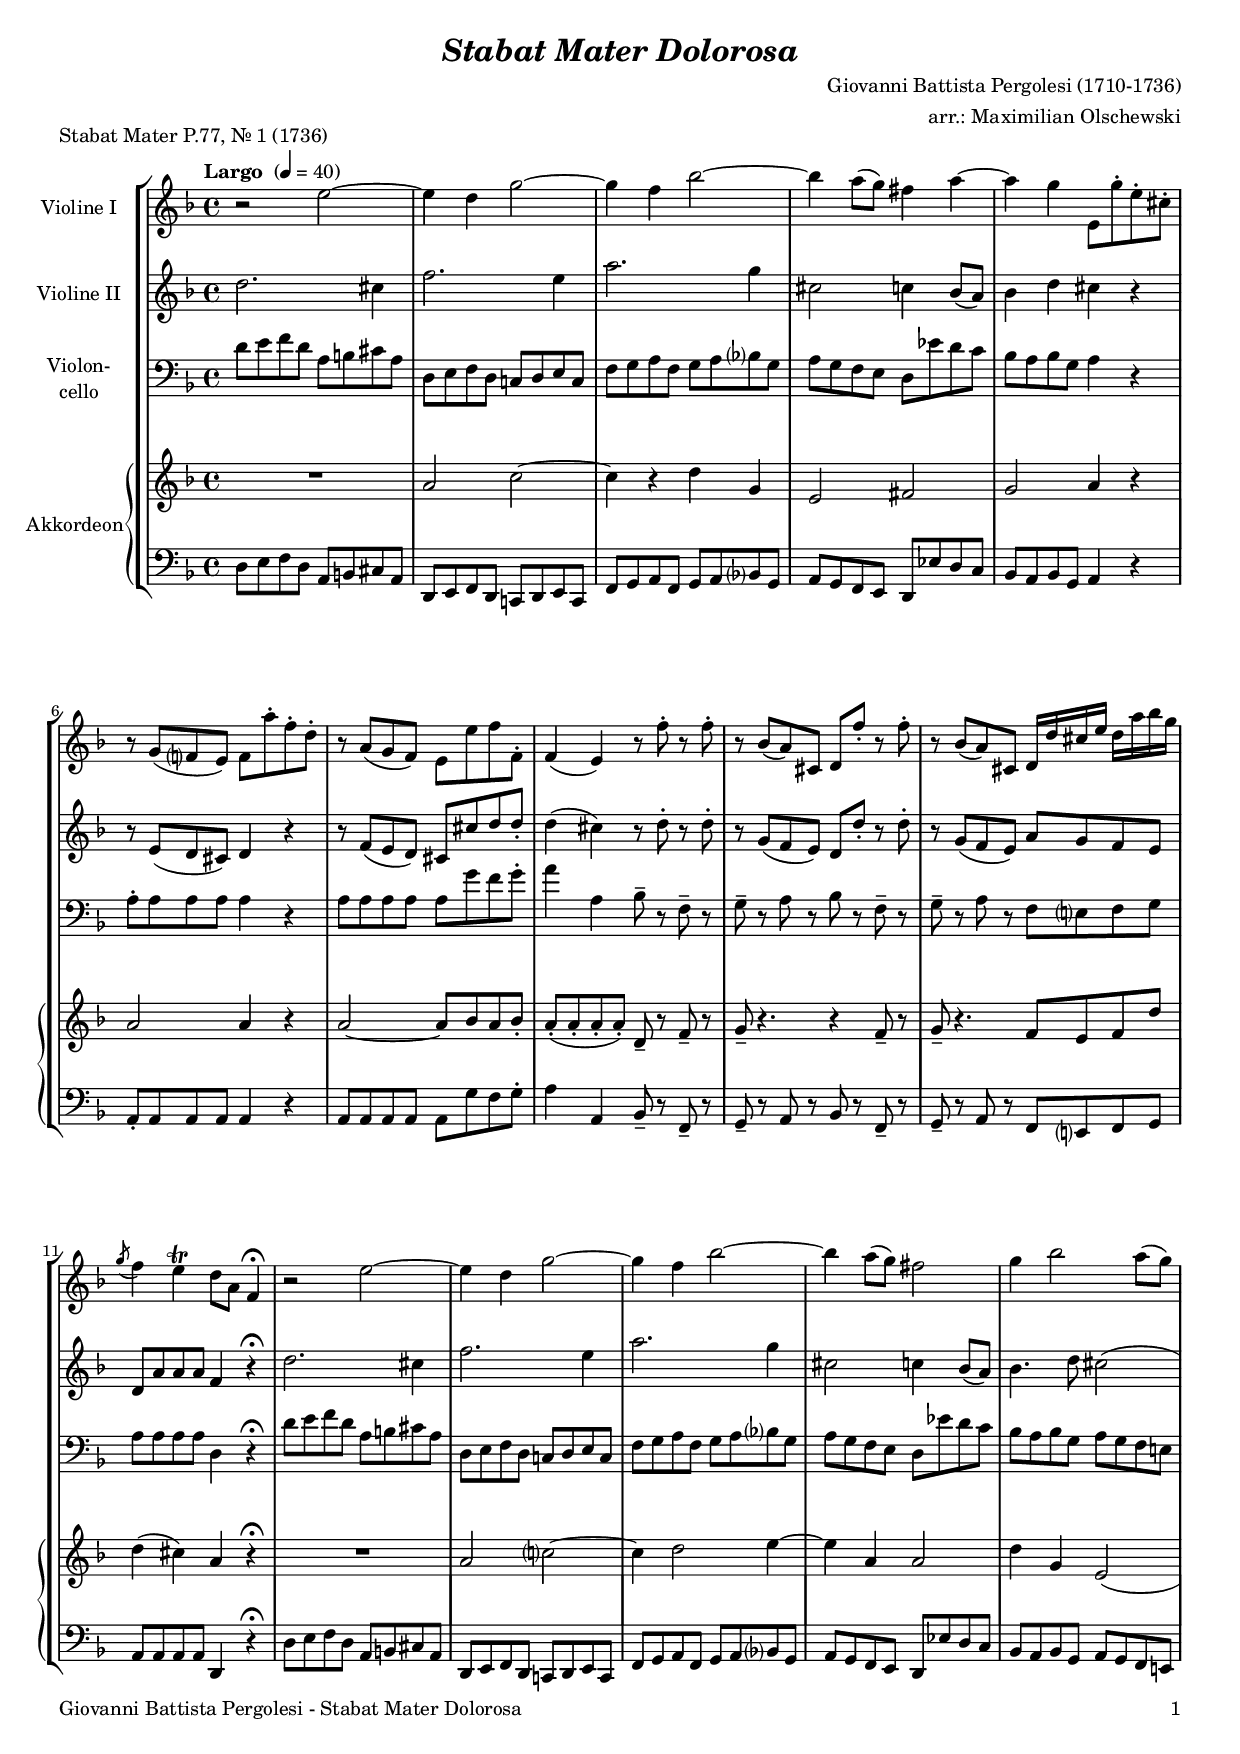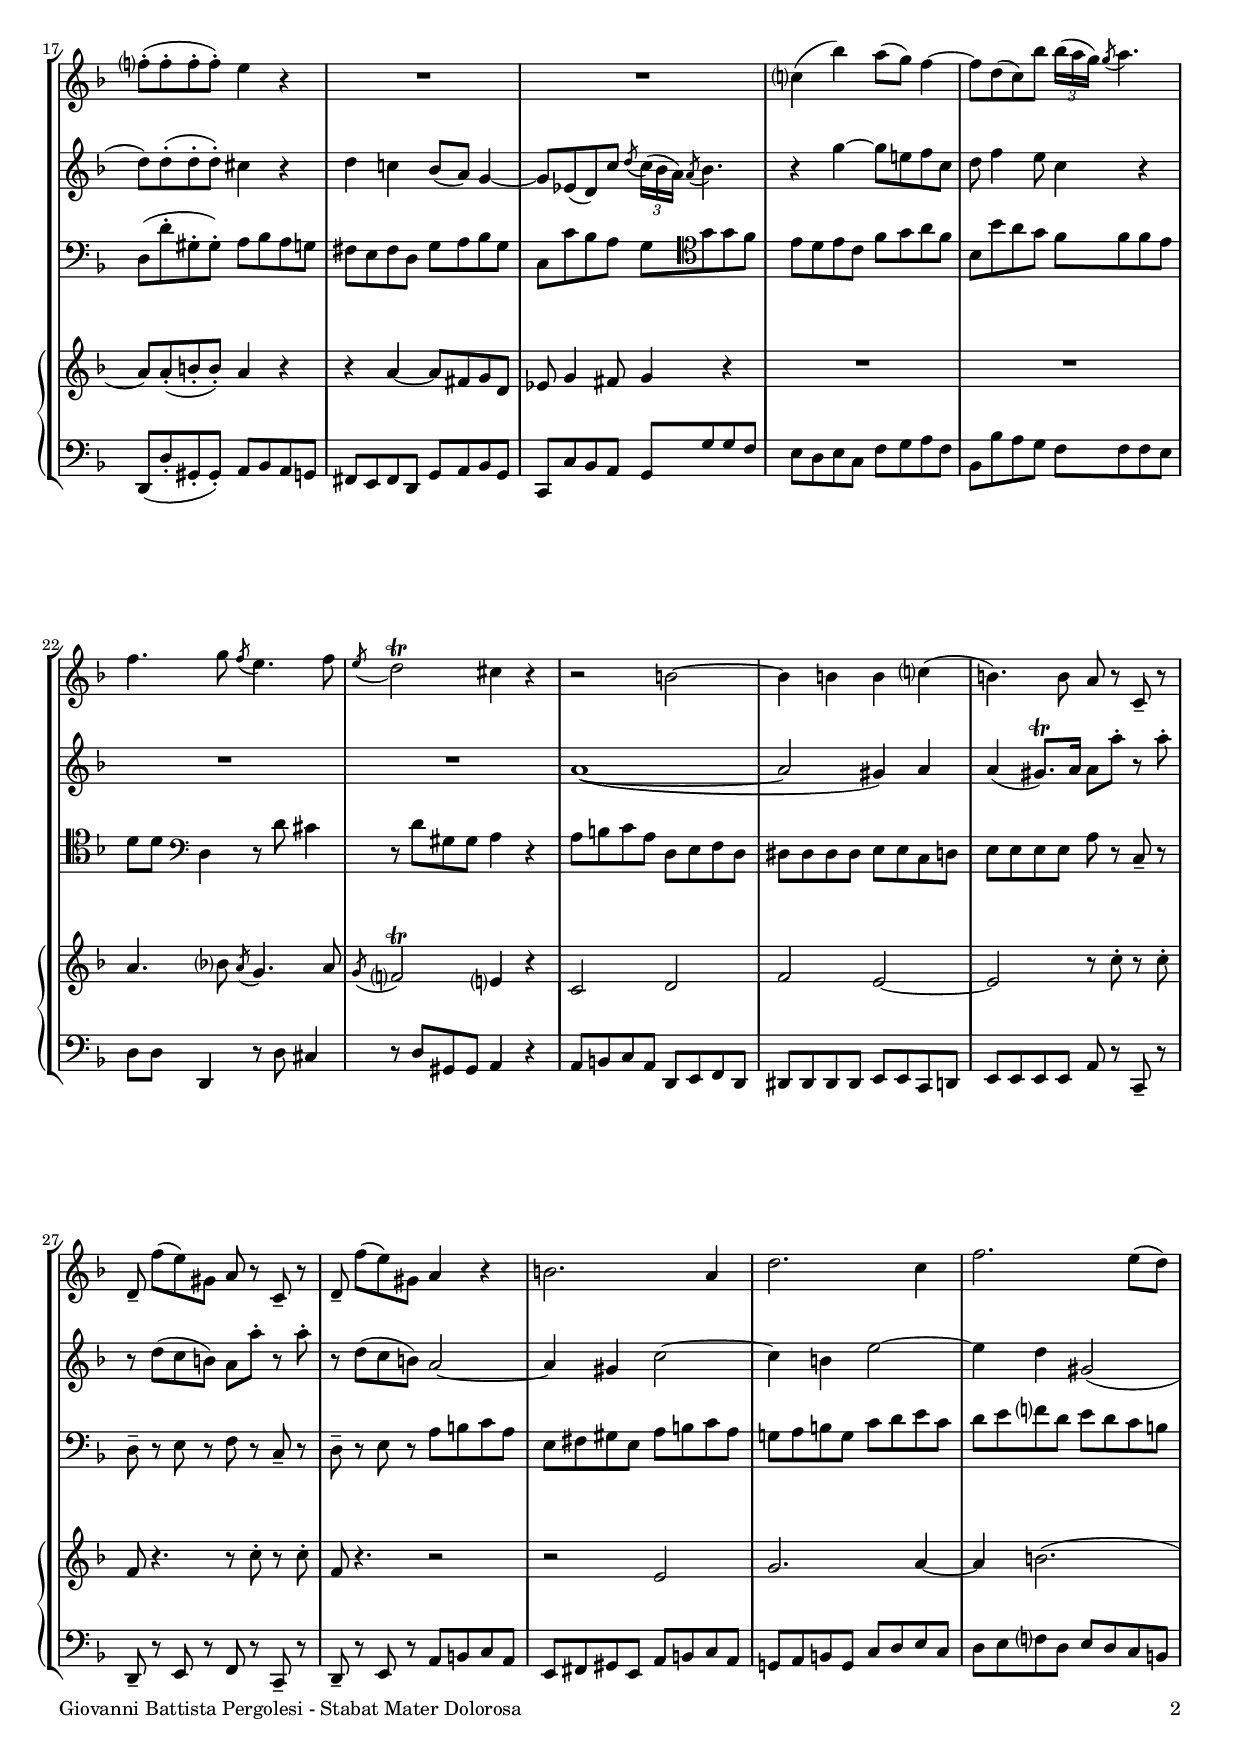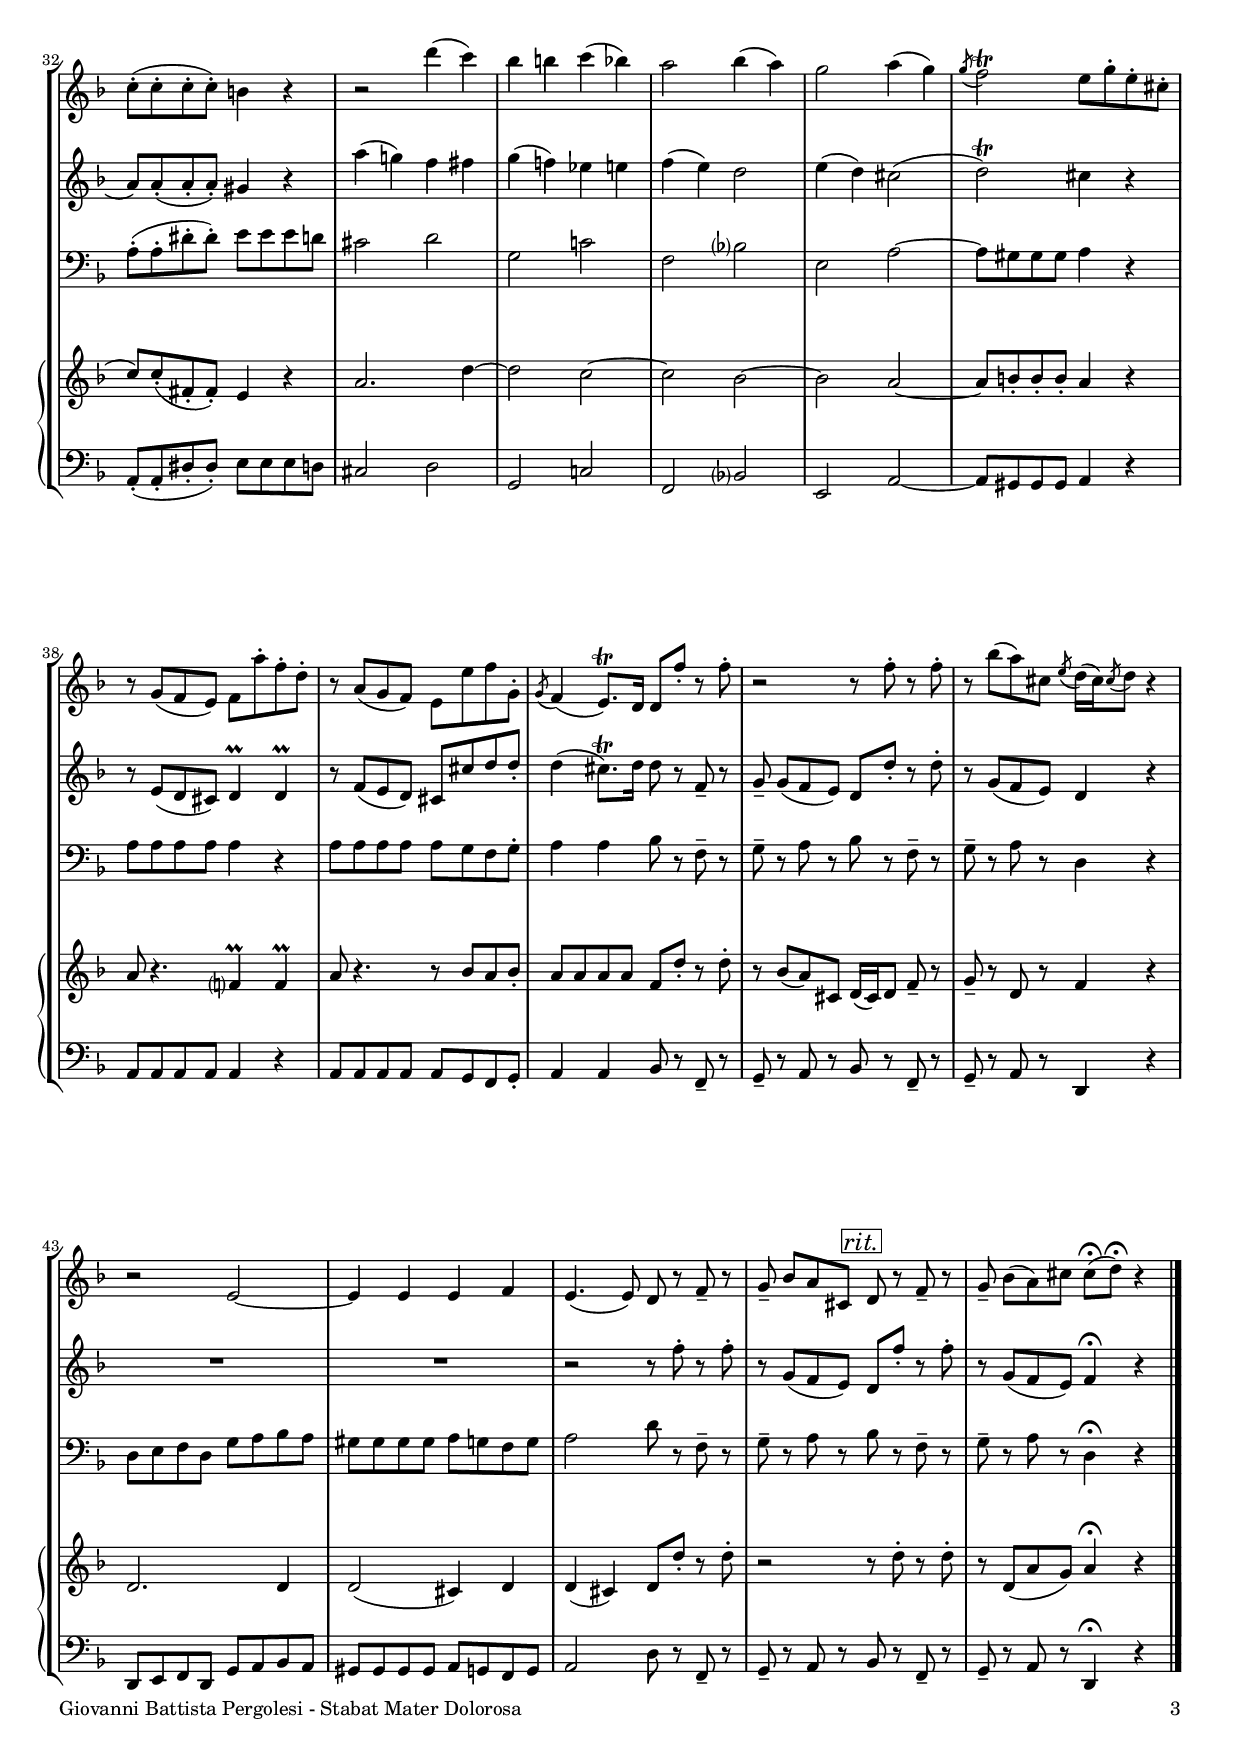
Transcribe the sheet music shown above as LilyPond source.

\version "2.24.4"
\include "deutsch.ly"

#(set-global-staff-size 17)

\header {
  title       = \markup \bold \italic "Stabat Mater Dolorosa"
  composer    = "Giovanni Battista Pergolesi (1710-1736)"
  arranger    = "arr.: Maximilian Olschewski"
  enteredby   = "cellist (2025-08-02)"
  piece       = "Stabat Mater P.77, Nr. 1 (1736)"
}

voiceconsts = {
  \key g \minor
  \time 4/4
%  \numericTimeSignature
  \compressEmptyMeasures
% Set default beaming for all staves
%  \set Timing.beamExceptions = #'()
%  \set Timing.baseMoment     = #(ly:make-moment 1 4)
%  \set Timing.beatStructure  = #'(1 1 1)
  \tempo "Largo " 4=40
}

mipz = "pizzicato strings"
mivl = "violin"
miba = "cello"
% mikl = "bright acoustic"
% mikl = "church organ"
mikl = "concertina"

rit = \mark \markup \box \italic "rit."

va = \relative c''' {
  \voiceconsts

  r2 a~
  a4 g c2~
  c4 b es2~
  es4 d8( c) h4 d~
  d c a,8 c'-. a-. fis-.

  r c( b? a) b d'-. b-. g-.
  r d( c b) a a' b b,-.
  b4( a) r8 b'-. r b-.
  r es,( d) fis, g b'-. r b-.

  r es,( d) fis, g16 g' fis a g d' es c
  \acciaccatura c8 b4 a\trill g8 d b4\fermata
  r2 a'~
  a4 g c2~
  c4 b es2~

  es4 d8( c) h2
  c4 es2 d8( c)
  b?(-. b-. b-. b)-. a4 r
  R1*2
  f?4( es') d8( c) b4~

  b8 g( f) es' \tuplet 3/2 8 { es16( d c) }\acciaccatura c8 d4.
  b c8\acciaccatura b a4. b8
  \acciaccatura a g2\trill fis4 r
  r2 e~
  e4 e e f?(
  e4.) e8 d r f,-- r

  g-- b'[( a) cis,] d r f,-- r
  g-- b'[( a) cis,] d4 r
  e2. d4
  g2. f4
  b2. a8( g)

  f(-. f-. f-. f)-. e4 r
  r2 g'4( f)
  es e f( es)
  d2 es4( d)
  c2 d4( c)
  \acciaccatura c8 b2\trill a8 c-. a-. fis-.

  r c( b a) b d'-. b-. g-.
  r d( c b) a a' b c,-.
  \acciaccatura c b4( a8.)\trill g16 g8 b'-. r b-.
  r2 r8 b-. r b-.
  r es( d) fis,\acciaccatura a g16[( fis) \acciaccatura fis8 g] r4

  r2 a,~
  a4 a a b
  a4.( a8) g r b-- r
  c-- es[ d fis,] \rit g r b-- r
  c-- es[( d) fis] fis(\fermata g)\fermata r4 \bar "|."
}

vb = \relative c''' {
  \voiceconsts

  g2. fis4
  b2. a4
  d2. c4
  fis,2 f4 es8( d)
  es4 g fis r

  r8 a,( g fis) g4 r
  r8 b( a g) fis fis' g g-.
  g4( fis) r8 g-. r g-.
  r c,( b a) g g'-. r g-.
  r c,( b a) d c b a

  g d' d d b4 r\fermata
  g'2. fis4
  b2. a4
  d2. c4
  fis,2 f4 es8( d)
  es4. g8 fis2(

  g8) g(-. g-. g)-. fis4 r
  g f! es8( d) c4~
  c8 as( g) f' \acciaccatura g \tuplet 3/2 8 { f16( es d) } \acciaccatura d8 es4.
  r4 c'~ c8 a! b f
  g b4 a8 f4 r
  
  R1*2
  d1(~
  d2 cis4) d
  d( cis8.)\trill d16 d8 d'-. r d-.
  r g,( f e) d d'-. r d-.

  r g,( f e) d2~
  d4 cis f2~
  f4 e a2~
  a4 g cis,2(
  d8) d(-. d-. d)-. cis4 r

  d'( c!) b h
  c( b!) as a
  b( a) g2
  a4( g) fis2(
  g)\trill fis4 r

  r8 a,( g fis) g4\prall g\prall
  r8 b( a g) fis fis' g g-.
  g4( fis8.)\trill g16 g8 r b,-- r
  c-- c[( b a)] g g'-. r g-.

  r c,( b a) g4 r
  R1*2
  r2 r8 b'-. r b-.
  r c,( b a) \rit g b'-. r b-.
  r c,( b a) b4\fermata r \bar "|."
}

vc = \relative c' {
  \voiceconsts
  \clef "bass"

  g8 a b g d e fis d
  g, a b g f! g a f
  b c d b c d es? c
  d c b a g as' g f

  es d es c d4 r
  d8-. d d d d4 r
  d8 d d d d c' b c-.
  d4 d, es8-- r b-- r
  c-- r d r es r b-- r

  c-- r d r b a? b c
  d d d d g,4 r\fermata
  g'8 a b g d e fis d
  g, a b g f! g a f
  b c d b c d es? c

  d c b a g as' g f
  es d es c d c b a!
  g( g'-. cis,-. cis)-. d es d c
  h a h g c d es c

  f, f' es d c \clef "tenor" c' c b
  a g a f b c d b
  es, es' d c b b b a
  g g \clef "bass" g,4 r8 g' fis4
  r8 g cis, cis d4 r

  d8 e f d g, a b g
  gis gis gis gis a a f g
  a a a a d r f,-- r
  g-- r a r b r f-- r

  g-- r a r d e f d
  a h cis a d e f d
  c! d e c f g a f
  g a b? g a g f e

  d(-. d-. gis-. gis)-. a a a g
  fis2 g
  c, f!
  b, es?
  a, d~
  d8 cis cis cis d4 r

  d8 d d d d4 r
  d8 d d d d c b c-.
  d4 d es8 r b-- r
  c-- r d r es r b-- r
  c-- r d r g,4 r

  g8 a b g c d es d
  cis cis cis cis d c b c
  d2 g8 r b,-- r
  c-- r d r \rit es r b-- r
  c-- r d r g,4\fermata r \bar "|."
}

vd = \relative c'' {
  \voiceconsts

  R1
  d2 f~
  f4 r g c,
  a2 h
  c d4 r
  d2 d4 r

  d2~ d8 es d es-.
  d(-. d-. d-. d)-. g,-- r b-- r
  c-- r4. r4 b8-- r
  c-- r4. b8 a b g'
  g4( fis) d r\fermata

  R1
  d2 f?~
  f4 g2 a4~
  a d, d2
  g4 c, a2(
  d8) d(-. e-. e)-. d4 r

  r d~ d8 h c g
  as c4 h8 c4 r
  R1*2
  d4. es?8 \acciaccatura d c4. d8
  \acciaccatura c b?2\trill a?4 r

  f2 g
  b a~
  a r8 f'-. r f-.
  b, r4. r8 f'-. r f-.
  b, r4. r2
  r a
  c2. d4~

  d e2.(
  f8) f(-. h,-. h)-. a4 r
  d2. g4~
  g2 f~
  f es~
  es d~
  d8 e-. e-. e-. d4 r

  d8 r4. b?4\prall b\prall
  d8 r4. r8 es d es-.
  d d d d b g'-. r g-.
  r es( d) fis, g16( fis) g8 b-- r

  c-- r g r b4 r
  g2. g4
  g2( fis4) g
  g( fis) g8 g'-. r g-.
  r2 \rit r8 g-. r g-.
  r g,( d' c) d4\fermata r \bar "|."
}

ve = \relative c' {
  \voiceconsts
  \clef "bass"

  g8 a b g d e fis d
  g, a b g f! g a f
  b c d b c d es? c
  d c b a g as' g f

  es d es c d4 r
  d8-. d d d d4 r
  d8 d d d d c' b c-.
  d4 d, es8-- r b-- r
  c-- r d r es r b-- r

  c-- r d r b a? b c
  d d d d g,4 r\fermata
  g'8 a b g d e fis d
  g, a b g f! g a f
  b c d b c d es? c

  d c b a g as' g f
  es d es c d c b a!
  g( g'-. cis,-. cis)-. d es d c
  h a h g c d es c

  f, f' es d c c' c b
  a g a f b c d b
  es, es' d c b b b a
  g g g,4 r8 g' fis4
  r8 g cis, cis d4 r

  d8 e f d g, a b g
  gis gis gis gis a a f g
  a a a a d r f,-- r
  g-- r a r b r f-- r

  g-- r a r d e f d
  a h cis a d e f d
  c! d e c f g a f
  g a b? g a g f e

  d(-. d-. gis-. gis)-. a a a g
  fis2 g
  c, f!
  b, es?
  a, d~
  d8 cis cis cis d4 r

  d8 d d d d4 r
  d8 d d d d c b c-.
  d4 d es8 r b-- r
  c-- r d r es r b-- r
  c-- r d r g,4 r

  g8 a b g c d es d
  cis cis cis cis d c b c
  d2 g8 r b,-- r
  c-- r d r \rit es r b-- r
  c-- r d r g,4\fermata r \bar "|."
}


music = \new StaffGroup <<
  \new Staff {
    \set Staff.midiInstrument = \mivl
    \set Staff.instrumentName = \markup \center-column { "Violine I" }
    \transpose g d { \va }
  }

  \new Staff {
    \set Staff.midiInstrument = \mivl
    \set Staff.instrumentName = \markup \center-column { "Violine II" }
    \transpose g d { \vb }
  }

  \new Staff {
    \set Staff.midiInstrument = \miba
    \set Staff.instrumentName = \markup \center-column { "Violon-" "cello" }
    \transpose g d' { \vc }
  }

  \new PianoStaff <<
    \set PianoStaff.midiInstrument = \mikl
    \set PianoStaff.instrumentName = \markup \center-column { "Akkordeon" }
    <<
      \new Staff {
	\transpose g d { \vd }
      }
      
      %    \new Dynamics \vdy
      
      \new Staff {
	\transpose g d { \ve }
      }
    >>  
  >>
>>

\book {
  \paper {
    print-page-number = ##t
    print-first-page-number = ##t
    ragged-last-bottom = ##f
    oddHeaderMarkup = \markup \null
    evenHeaderMarkup = \markup \null
    oddFooterMarkup = \markup {
      \fill-line {
        \if \should-print-page-number
        "Giovanni Battista Pergolesi - Stabat Mater Dolorosa" \fromproperty #'page:page-number-string
      }
    }
    evenFooterMarkup = \oddFooterMarkup
  } \score {
    \music
    \layout {}
  }

  \score {
    \unfoldRepeats \music

    \midi {
      \context {
        \Score
      }
    }
  }
}
